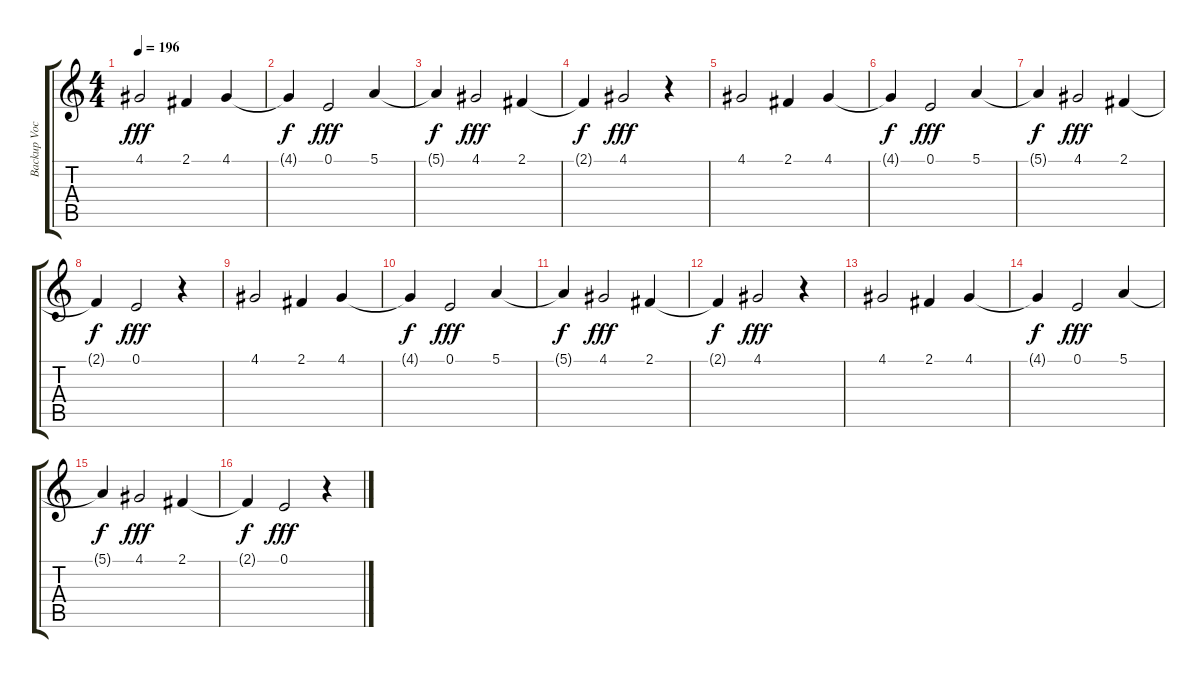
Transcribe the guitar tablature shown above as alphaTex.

\track ("Backup Vocals" "Backup Voc") {instrument oboe}
\staff {score tabs}
\tuning (E4 B3 G3 D3 A2 E2) {hide}
\ts (4 4)
\tempo 196
\clef g2
\ks c
4.1.2{dy fff} 2.1.4 4.1.4 |
4.1{t}.4{dy f} 0.1.2{dy fff} 5.1.4 |
5.1{t}.4{dy f} 4.1.2{dy fff} 2.1.4 |
2.1{t}.4{dy f} 4.1.2{dy fff} r.4 |
4.1.2 2.1.4 4.1.4 |
4.1{t}.4{dy f} 0.1.2{dy fff} 5.1.4 |
5.1{t}.4{dy f} 4.1.2{dy fff} 2.1.4 |
2.1{t}.4{dy f} 0.1.2{dy fff} r.4 |
4.1.2 2.1.4 4.1.4 |
4.1{t}.4{dy f} 0.1.2{dy fff} 5.1.4 |
5.1{t}.4{dy f} 4.1.2{dy fff} 2.1.4 |
2.1{t}.4{dy f} 4.1.2{dy fff} r.4 |
4.1.2 2.1.4 4.1.4 |
4.1{t}.4{dy f} 0.1.2{dy fff} 5.1.4 |
5.1{t}.4{dy f} 4.1.2{dy fff} 2.1.4 |
2.1{t}.4{dy f} 0.1.2{dy fff} r.4
